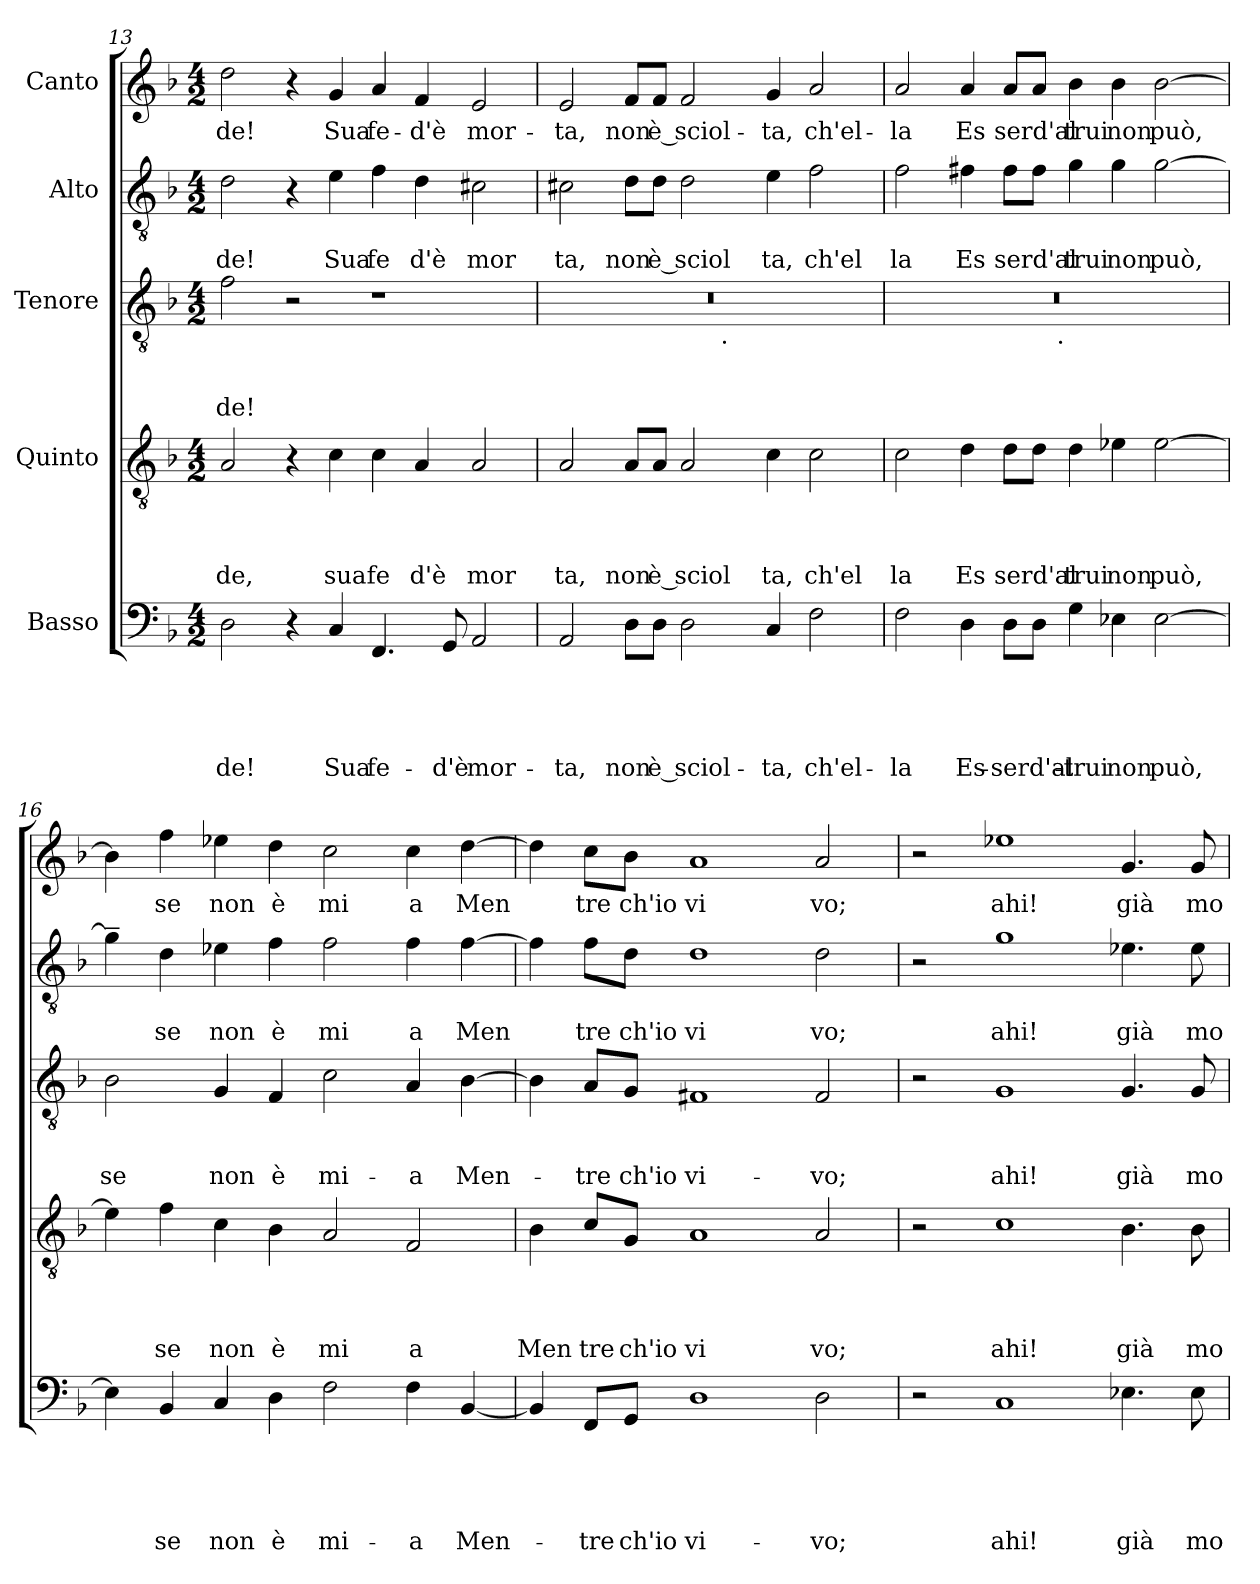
**kern	**text	**text	**text	**text	**text	**kern	**text	**text	**text	**text	**kern	**text	**text	**text	**kern	**text	**text	**kern	**text
*part5	*part5	*part5	*part5	*part5	*part5	*part4	*part4	*part4	*part4	*part4	*part3	*part3	*part3	*part3	*part2	*part2	*part2	*part1	*part1
*staff5	*staff5	*staff5	*staff5	*staff5	*staff5	*staff4	*staff4	*staff4	*staff4	*staff4	*staff3	*staff3	*staff3	*staff3	*staff2	*staff2	*staff2	*staff1	*staff1
*I"Basso	*	*	*	*	*	*I"Quinto	*	*	*	*	*I"Tenore	*	*	*	*I"Alto	*	*	*I"Canto	*
*clefF4	*	*	*	*	*	*clefGv2	*	*	*	*	*clefGv2	*	*	*	*clefGv2	*	*	*clefG2	*
*k[b-]	*	*	*	*	*	*k[b-]	*	*	*	*	*k[b-]	*	*	*	*k[b-]	*	*	*k[b-]	*
*F:	*	*	*	*	*	*F:	*	*	*	*	*F:	*	*	*	*F:	*	*	*F:	*
*M4/2	*	*	*	*	*	*M4/2	*	*	*	*	*M4/2	*	*	*	*M4/2	*	*	*M4/2	*
=13	=13	=13	=13	=13	=13	=13	=13	=13	=13	=13	=13	=13	=13	=13	=13	=13	=13	=13	=13
!	!	!	!	!	!LO:LY:b	!	!	!	!	!LO:LY:b	!	!	!	!LO:LY:b	!	!	!LO:LY:b	!	!LO:LY:b
2D\	.	.	.	.	-de!	2A/	.	.	.	de,	2f\	.	.	-de!	2d\	.	de!	2dd\	-de!
4r	.	.	.	.	.	4r	.	.	.	.	2r	.	.	.	4r	.	.	4r	.
!	!	!	!	!	!LO:LY:b	!	!	!	!	!LO:LY:b	!	!	!	!	!	!	!LO:LY:b	!	!LO:LY:b
4C/	.	.	.	.	Sua	4c\	.	.	.	sua	.	.	.	.	4e\	.	Sua	4g/	Sua
!	!	!	!	!	!LO:LY:b	!	!	!	!	!LO:LY:b	!	!	!	!	!	!	!LO:LY:b	!	!LO:LY:b
4.FF/	.	.	.	.	fe-	4c\	.	.	.	fe	1r	.	.	.	4f\	.	fe	4a/	fe-
!	!	!	!	!	!	!	!	!	!	!LO:LY:b	!	!	!	!	!	!	!LO:LY:b	!	!LO:LY:b
.	.	.	.	.	.	4A/	.	.	.	d'è	.	.	.	.	4d\	.	d'è	4f/	-d'è
!	!	!	!	!	!LO:LY:b	!	!	!	!	!	!	!	!	!	!	!	!	!	!
8GG/	.	.	.	.	-d'è	.	.	.	.	.	.	.	.	.	.	.	.	.	.
!	!	!	!	!	!LO:LY:b	!	!	!	!	!LO:LY:b	!	!	!	!	!	!	!LO:LY:b	!	!LO:LY:b
2AA/	.	.	.	.	mor-	2A/	.	.	.	mor	.	.	.	.	2c#X\	.	mor	2e/	mor-
=14	=14	=14	=14	=14	=14	=14	=14	=14	=14	=14	=14	=14	=14	=14	=14	=14	=14	=14	=14
!	!	!	!	!	!LO:LY:b	!	!	!	!	!LO:LY:b	!	!	!	!	!	!	!LO:LY:b	!	!LO:LY:b
*	*	*	*	*	*	*	*	*	*	*	*^	*	*	*	*	*	*	*	*
2AA/	.	.	.	.	-ta,	2A/	.	.	.	ta,	0r	2ryy	.	.	.	2c#X\	.	ta,	2e/	-ta,
!	!	!	!	!	!LO:LY:b	!	!	!	!	!LO:LY:b	!	!	!	!	!	!	!	!LO:LY:b	!	!LO:LY:b
8D\L	.	.	.	.	non	8A/L	.	.	.	non	.	4...ryy	.	.	.	8d\L	.	non	8f/L	non
!	!	!	!	!	!LO:LY:b	!	!	!	!	!LO:LY:b	!	!	!	!	!	!	!	!LO:LY:b	!	!LO:LY:b
8D\J	.	.	.	.	è sciol-	8A/J	.	.	.	è sciol	.	.	.	.	.	8d\J	.	è sciol	8f/J	è sciol-
2D\	.	.	.	.	.	2A/	.	.	.	.	.	.	.	.	.	2d\	.	.	2f/	.
!	!	!	!	!	!	!	!	!	!	!	!	!LO:TX:b:t=.	!	!	!	!	!	!	!	!
.	.	.	.	.	.	.	.	.	.	.	.	1ryy	.	.	.	.	.	.	.	.
!	!	!	!	!	!LO:LY:b	!	!	!	!	!LO:LY:b	!	!	!	!	!	!	!	!LO:LY:b	!	!LO:LY:b
4C/	.	.	.	.	-ta,	4c\	.	.	.	ta,	.	.	.	.	.	4e\	.	ta,	4g/	-ta,
!	!	!	!	!	!LO:LY:b	!	!	!	!	!LO:LY:b	!	!	!	!	!	!	!	!LO:LY:b	!	!LO:LY:b
2F\	.	.	.	.	ch'el-	2c\	.	.	.	ch'el	.	.	.	.	.	2f\	.	ch'el	2a/	ch'el-
.	.	.	.	.	.	.	.	.	.	.	.	32ryy	.	.	.	.	.	.	.	.
!!LO:PB:g=z
=15	=15	=15	=15	=15	=15	=15	=15	=15	=15	=15	=15	=15	=15	=15	=15	=15	=15	=15	=15	=15
!	!	!	!	!	!LO:LY:b	!	!	!	!	!LO:LY:b	!	!	!	!	!	!	!	!LO:LY:b	!	!LO:LY:b
2F\	.	.	.	.	-la	2c\	.	.	.	la	0r	2ryy	.	.	.	2f\	.	la	2a/	-la
!	!	!	!	!	!LO:LY:b	!	!	!	!	!LO:LY:b	!	!	!	!	!	!	!	!LO:LY:b	!	!LO:LY:b
4D\	.	.	.	.	Es-	4d\	.	.	.	Es	.	4...ryy	.	.	.	4f#X\	.	Es	4a/	Es
!	!	!	!	!	!LO:LY:b	!	!	!	!	!LO:LY:b	!	!	!	!	!	!	!	!LO:LY:b	!	!LO:LY:b
8D\L	.	.	.	.	-serd'al-	8d\L	.	.	.	serd'al	.	.	.	.	.	8f#\L	.	serd'al	8a/L	serd'al
8D\J	.	.	.	.	.	8d\J	.	.	.	.	.	.	.	.	.	8f#\J	.	.	8a/J	.
!	!	!	!	!	!	!	!	!	!	!	!	!LO:TX:b:t=.	!	!	!	!	!	!	!	!
.	.	.	.	.	.	.	.	.	.	.	.	1ryy	.	.	.	.	.	.	.	.
!	!	!	!	!	!LO:LY:b	!	!	!	!	!LO:LY:b	!	!	!	!	!	!	!	!LO:LY:b	!	!LO:LY:b
4G\	.	.	.	.	-trui	4d\	.	.	.	trui	.	.	.	.	.	4g\	.	trui	4b-\	trui
!	!	!	!	!	!LO:LY:b	!	!	!	!	!LO:LY:b	!	!	!	!	!	!	!	!LO:LY:b	!	!LO:LY:b
4E-X\	.	.	.	.	non	4e-X\	.	.	.	non	.	.	.	.	.	4g\	.	non	4b-\	non
!	!	!	!	!	!LO:LY:b	!	!	!	!	!LO:LY:b	!	!	!	!	!	!	!	!LO:LY:b	!	!LO:LY:b
[>2E-\	.	.	.	.	può,	[>2e-\	.	.	.	può,	.	.	.	.	.	[>2g\	.	può,	[>2b-\	può,
.	.	.	.	.	.	.	.	.	.	.	.	32ryy	.	.	.	.	.	.	.	.
=16	=16	=16	=16	=16	=16	=16	=16	=16	=16	=16	=16	=16	=16	=16	=16	=16	=16	=16	=16	=16
!	!	!	!	!	!	!	!	!	!	!	!	!	!	!	!LO:LY:b	!	!	!	!	!
*	*	*	*	*	*	*	*	*	*	*	*v	*v	*	*	*	*	*	*	*	*
4E-\]	.	.	.	.	.	4e-\]	.	.	.	.	2B-\	.	.	se	4g~>\]	.	.	4b-\]	.
!	!	!	!	!	!LO:LY:b	!	!	!	!	!LO:LY:b	!	!	!	!	!	!	!LO:LY:b	!	!LO:LY:b
4BB-/	.	.	.	.	se	4f\	.	.	.	se	.	.	.	.	4d\	.	se	4ff\	se
!	!	!	!	!	!LO:LY:b	!	!	!	!	!LO:LY:b	!	!	!	!LO:LY:b	!	!	!LO:LY:b	!	!LO:LY:b
4C/	.	.	.	.	non	4c\	.	.	.	non	4G/	.	.	non	4e-X\	.	non	4ee-X\	non
!	!	!	!	!	!LO:LY:b	!	!	!	!	!LO:LY:b	!	!	!	!LO:LY:b	!	!	!LO:LY:b	!	!LO:LY:b
4D\	.	.	.	.	è	4B-\	.	.	.	è	4F/	.	.	è	4f\	.	è	4dd\	è
!	!	!	!	!	!LO:LY:b	!	!	!	!	!LO:LY:b	!	!	!	!LO:LY:b	!	!	!LO:LY:b	!	!LO:LY:b
2F\	.	.	.	.	mi-	2A/	.	.	.	mi	2c\	.	.	mi-	2f\	.	mi	2cc\	mi
!	!	!	!	!	!LO:LY:b	!	!	!	!	!LO:LY:b	!	!	!	!LO:LY:b	!	!	!LO:LY:b	!	!LO:LY:b
4F\	.	.	.	.	-a	2F/	.	.	.	a	4A/	.	.	-a	4f\	.	a	4cc\	a
!	!	!	!	!	!LO:LY:b	!	!	!	!	!	!	!	!	!LO:LY:b	!	!	!LO:LY:b	!	!LO:LY:b
[<4BB-/	.	.	.	.	Men-	.	.	.	.	.	[>4B-\	.	.	Men-	[>4f\	.	Men	[>4dd\	Men
=17	=17	=17	=17	=17	=17	=17	=17	=17	=17	=17	=17	=17	=17	=17	=17	=17	=17	=17	=17
!	!	!	!	!	!	!	!	!	!	!LO:LY:b	!	!	!	!	!	!	!	!	!
4BB-/]	.	.	.	.	.	4B-\	.	.	.	Men	4B-\]	.	.	.	4f\]	.	.	4dd\]	.
!	!	!	!	!	!LO:LY:b	!	!	!	!	!LO:LY:b	!	!	!	!LO:LY:b	!	!	!LO:LY:b	!	!LO:LY:b
8FF/L	.	.	.	.	-tre	8c/L	.	.	.	tre	8A/L	.	.	-tre	8f\L	.	tre	8cc\L	tre
!	!	!	!	!	!LO:LY:b	!	!	!	!	!LO:LY:b	!	!	!	!LO:LY:b	!	!	!LO:LY:b	!	!LO:LY:b
8GG/J	.	.	.	.	ch'io	8G/J	.	.	.	ch'io	8G/J	.	.	ch'io	8d\J	.	ch'io	8b-\J	ch'io
!	!	!	!	!	!LO:LY:b	!	!	!	!	!LO:LY:b	!	!	!	!LO:LY:b	!	!	!LO:LY:b	!	!LO:LY:b
1D	.	.	.	.	vi-	1A	.	.	.	vi	1F#X	.	.	vi-	1d	.	vi	1a	vi
!	!	!	!	!	!LO:LY:b	!	!	!	!	!LO:LY:b	!	!	!	!LO:LY:b	!	!	!LO:LY:b	!	!LO:LY:b
2D\	.	.	.	.	-vo;	2A/	.	.	.	vo;	2F#/	.	.	-vo;	2d\	.	vo;	2a/	vo;
=18	=18	=18	=18	=18	=18	=18	=18	=18	=18	=18	=18	=18	=18	=18	=18	=18	=18	=18	=18
2r	.	.	.	.	.	2r	.	.	.	.	2r	.	.	.	2r	.	.	2r	.
!	!	!	!	!	!LO:LY:b	!	!	!	!	!LO:LY:b	!	!	!	!LO:LY:b	!	!	!LO:LY:b	!	!LO:LY:b
1C	.	.	.	.	ahi!	1c	.	.	.	ahi!	1G	.	.	ahi!	1g	.	ahi!	1ee-X	ahi!
!	!	!	!	!	!LO:LY:b	!	!	!	!	!LO:LY:b	!	!	!	!LO:LY:b	!	!	!LO:LY:b	!	!LO:LY:b
4.E-X\	.	.	.	.	già	4.B-\	.	.	.	già	4.G/	.	.	già	4.e-X\	.	già	4.g/	già
!	!	!	!	!	!LO:LY:b	!	!	!	!	!LO:LY:b	!	!	!	!LO:LY:b	!	!	!LO:LY:b	!	!LO:LY:b
8E-\	.	.	.	.	mo-	8B-\	.	.	.	mo	8G/	.	.	mo-	8e-\	.	mo	8g/	mo
=	=	=	=	=	=	=	=	=	=	=	=	=	=	=	=	=	=	=	=
*-	*-	*-	*-	*-	*-	*-	*-	*-	*-	*-	*-	*-	*-	*-	*-	*-	*-	*-	*-
